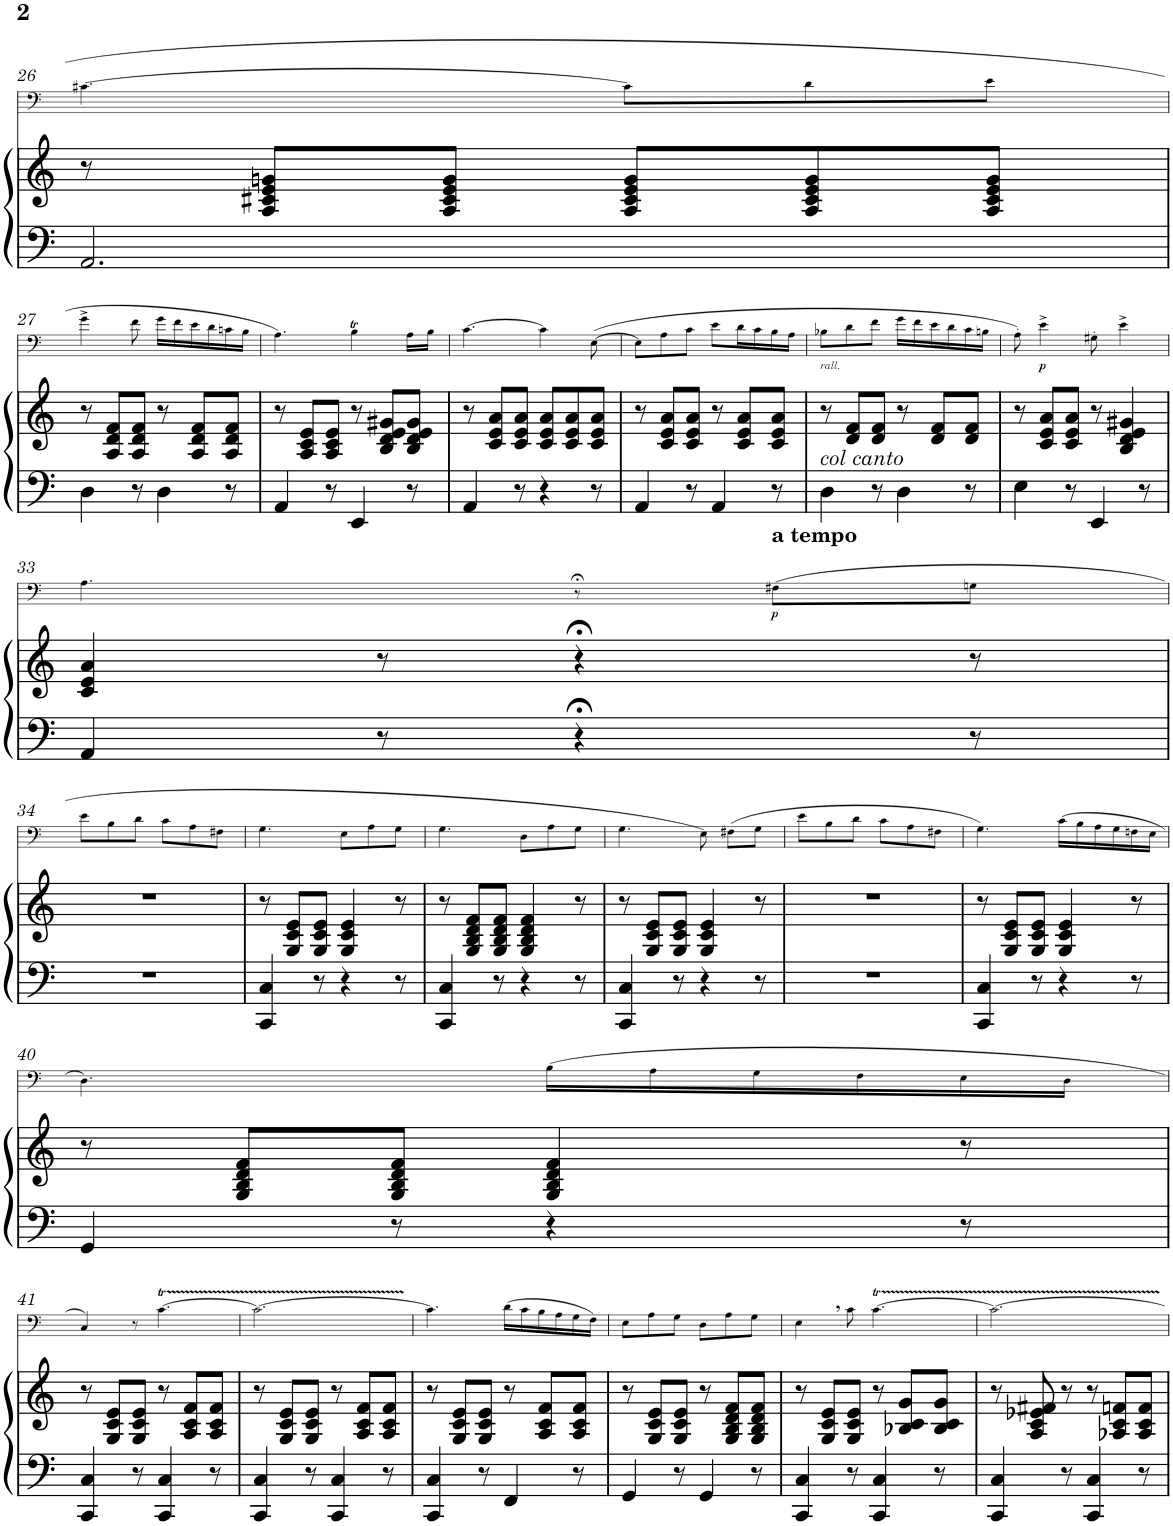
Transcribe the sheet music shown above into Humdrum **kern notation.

**kern	**kern	**kern	**dynam
*part2	*part2	*part1	*part1
*staff3	*staff2	*staff1	*staff1
*I"Piano	*	*I"Trombone	*
*I'Pno	*	*I'Trb	*
!!LO:PB:g=z
*clefF4	*clefG2	*clefF4	*
*k[]	*k[]	*k[]	*
*M6/8	*M6/8	*M6/8	*
=26	=26	=26	=26
2.AA/	8r	[>4.c#X\	.
.	8A/ 8c#X/ 8e/ 8gn/L	.	.
.	8A/ 8c#/ 8e/ 8g/J	.	.
.	8A/ 8c#/ 8e/ 8g/L	8c#\L]	.
.	8A/ 8c#/ 8e/ 8g/	8d\	.
.	8A/ 8c#/ 8e/ 8g/J	8e\J	.
!!LO:LB:g=z
=27	=27	=27	=27
4D\	8r	4g^\	.
.	8A/ 8d/ 8f/L	.	.
8r	8A/ 8d/ 8f/J	8f\	.
4D\	8r	16g\LL	.
.	.	16f\	.
.	8A/ 8d/ 8f/L	16e\	.
.	.	16d\	.
8r	8A/ 8d/ 8f/J	16cn\	.
.	.	16B\JJ	.
=28	=28	=28	=28
4AA/	8r	4.A\	.
.	8A/ 8c/ 8e/L	.	.
8r	8A/ 8c/ 8e/J	.	.
4EE/	8r	4Bt\	.
.	8B/ 8d/ 8e/ 8g#X/L	.	.
8r	8B/ 8d/ 8e/ 8g#/J	16A\LL	.
.	.	16B\JJ	.
=29	=29	=29	=29
4AA/	8r	[>4.c\	.
.	8c/ 8e/ 8a/L	.	.
8r	8c/ 8e/ 8a/J	.	.
4r	8c/ 8e/ 8a/L	4c\]	.
.	8c/ 8e/ 8a/	.	.
8r	8c/ 8e/ 8a/J	([>8E\	.
=30	=30	=30	=30
4AA/	8r	8E\L]	.
.	8c/ 8e/ 8a/L	8A\	.
8r	8c/ 8e/ 8a/J	8c\J	.
4AA/	8r	8e\L	.
.	8c/ 8e/ 8a/L	16d\L	.
.	.	16c\	.
8r	8c/ 8e/ 8a/J	16B\	.
.	.	16A\JJ	.
=31	=31	=31	=31
!	!	!LO:TX:b:i:t=rall.	!
!	!LO:TX:b:i:t=col canto	!	!
4D\	8r	8B-X\L	.
.	8d/ 8f/L	8d\	.
8r	8d/ 8f/J	8f\J	.
4D\	8r	16g\LL	.
.	.	16f\	.
.	8d/ 8f/L	16e\	.
.	.	16d\	.
8r	8d/ 8f/J	16c\	.
.	.	16Bn\JJ	.
=32	=32	=32	=32
4E\	8r	8A'\)	.
!	!	!	!LO:DY:b
.	8c/ 8e/ 8a/L	4e^\	p
8r	8c/ 8e/ 8a/J	.	.
4EE/	8r	8G#X'\	.
.	4B/ 4d/ 4e/ 4g#X/	4e^\	.
8r	.	.	.
!!LO:LB:g=z
=33	=33	=33	=33
4AA/	4c/ 4e/ 4a/	4.A\	.
8r	8r	.	.
4r;<	4r;<	8r;<	.
!	!	!LO:TX:a:B:t=a tempo	!
!	!	!	!LO:DY:b
.	.	(8F#X\L	p
8r	8r	8Gn\J	.
!!LO:LB:g=z
=34	=34	=34	=34
2.r	2.r	8e\L	.
.	.	8B\	.
.	.	8d\J	.
.	.	8c\L	.
.	.	8A\	.
.	.	8F#X\J	.
=35	=35	=35	=35
4CC/ 4C/	8r	4.G\	.
.	8G/ 8c/ 8e/L	.	.
8r	8G/ 8c/ 8e/J	.	.
4r	4G/ 4c/ 4e/	8E\L	.
.	.	8A\	.
8r	8r	8G\J	.
=36	=36	=36	=36
4CC/ 4C/	8r	4.G\	.
.	8G/ 8B/ 8d/ 8f/L	.	.
8r	8G/ 8B/ 8d/ 8f/J	.	.
4r	4G/ 4B/ 4d/ 4f/	8D\L	.
.	.	8A\	.
8r	8r	8G\J	.
=37	=37	=37	=37
4CC/ 4C/	8r	4.G\	.
.	8G/ 8c/ 8e/L	.	.
8r	8G/ 8c/ 8e/J	.	.
4r	4G/ 4c/ 4e/	8E\)	.
.	.	(>8F#X\L	.
8r	8r	8G\J	.
=38	=38	=38	=38
2.r	2.r	8e\L	.
.	.	8B\	.
.	.	8d\J	.
.	.	8c\L	.
.	.	8A\	.
.	.	8F#X\J	.
=39	=39	=39	=39
4CC/ 4C/	8r	4.G\)	.
.	8G/ 8c/ 8e/L	.	.
8r	8G/ 8c/ 8e/J	.	.
4r	4G/ 4c/ 4e/	(>16c\LL	.
.	.	16B\	.
.	.	16A\	.
.	.	16G\	.
8r	8r	16Fn\	.
.	.	16E\JJ	.
!!LO:LB:g=z
=40	=40	=40	=40
4GG/	8r	4.D\)	.
.	8G/ 8B/ 8d/ 8f/L	.	.
8r	8G/ 8B/ 8d/ 8f/J	.	.
4r	4G/ 4B/ 4d/ 4f/	(>16B\LL	.
.	.	16A\	.
.	.	16G\	.
.	.	16F\	.
8r	8r	16E\	.
.	.	16D\JJ	.
!!LO:LB:g=z
=41	=41	=41	=41
4CC/ 4C/	8r	4C/)	.
.	8G/ 8c/ 8e/L	.	.
8r	8G/ 8c/ 8e/J	8r	.
4CC/ 4C/	8r	[>4.cT\	.
.	8A/ 8c/ 8f/L	.	.
8r	8A/ 8c/ 8f/J	.	.
=42	=42	=42	=42
4CC/ 4C/	8r	2.cTTT\_	.
.	8G/ 8c/ 8e/L	.	.
8r	8G/ 8c/ 8e/J	.	.
4CC/ 4C/	8r	.	.
.	8A/ 8c/ 8f/L	.	.
8r	8A/ 8c/ 8f/J	.	.
=43	=43	=43	=43
4CC/ 4C/	8r	4.c\]	.
.	8G/ 8c/ 8e/L	.	.
8r	8G/ 8c/ 8e/J	.	.
4FF/	8r	(16d\LL	.
.	.	16c\	.
.	8A/ 8c/ 8f/L	16B\	.
.	.	16A\	.
8r	8A/ 8c/ 8f/J	16G\	.
.	.	16F\JJ)	.
=44	=44	=44	=44
4GG/	8r	8E\L	.
.	8G/ 8c/ 8e/L	8A\	.
8r	8G/ 8c/ 8e/J	8G\J	.
4GG/	8r	8D\L	.
.	8G/ 8B/ 8d/ 8f/L	8A\	.
8r	8G/ 8B/ 8d/ 8f/J	8G\J	.
=45	=45	=45	=45
4CC/ 4C/	8r	4E,\	.
.	8G/ 8c/ 8e/L	.	.
8r	8G/ 8c/ 8e/J	8c\	.
4CC/ 4C/	8r	[>4.cT\	.
.	8B-X/ 8c/ 8g/L	.	.
8r	8B-/ 8c/ 8g/J	.	.
=46	=46	=46	=46
4CC/ 4C/	8r	2.cTTT\_	.
.	8A/ 8c/ 8e-X/ 8f#X/	.	.
8r	8r	.	.
4CC/ 4C/	8r	.	.
.	8A-X/ 8c/ 8fn/L	.	.
8r	8A-/ 8c/ 8f/J	.	.
=	=	=	=
*-	*-	*-	*-
